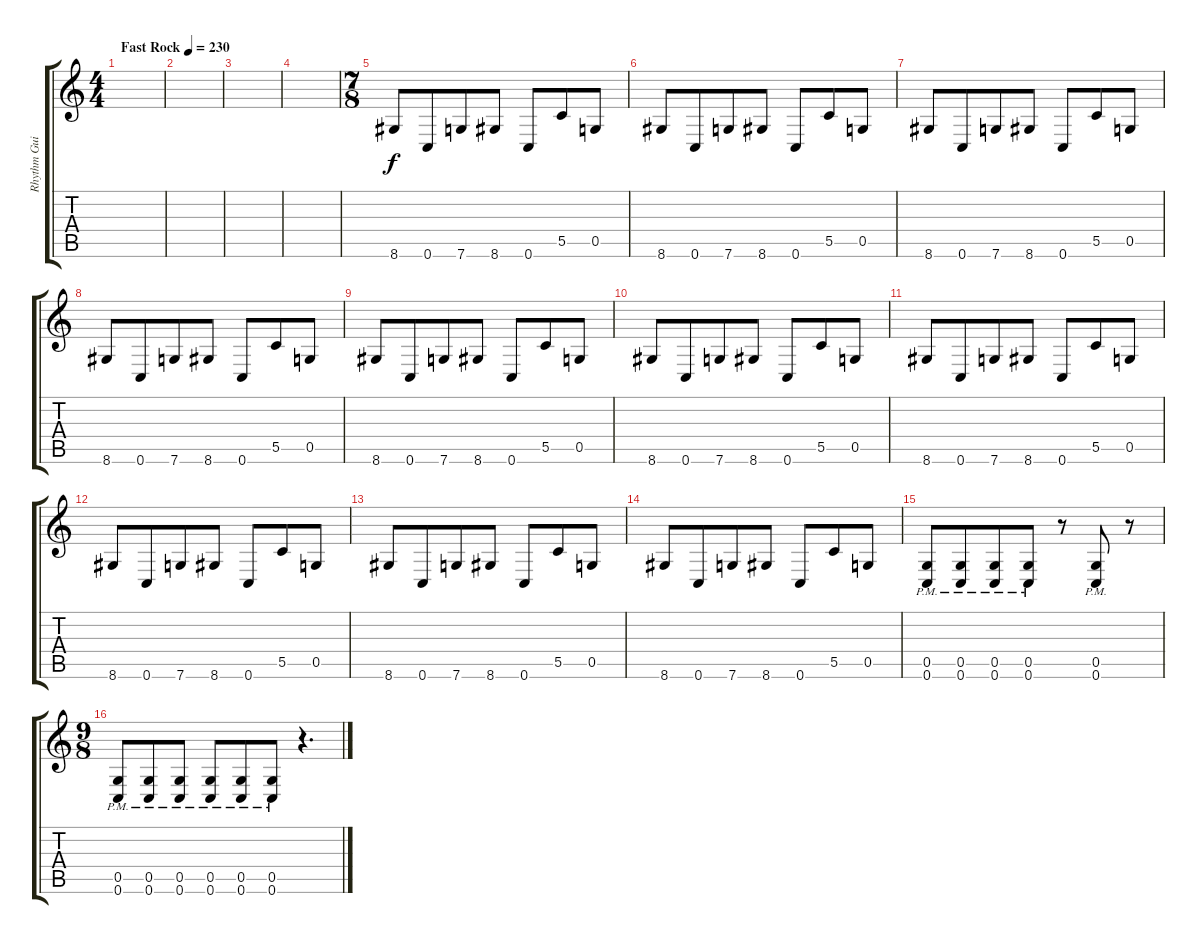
\track ("Rhythm Guitar 2" "Rhythm Gui") {instrument distortionguitar}
\staff {score tabs}
\tuning (D4 A3 F3 C3 G2 C2) {hide}
\ts (4 4)
\tempo (230 "Fast Rock")
\clef g2
\ks c
|
|
|
|
\ts (7 8)
8.6.8 0.6.8 7.6.8 8.6.8 0.6.8 5.5.8 0.5.8 |
8.6.8 0.6.8 7.6.8 8.6.8 0.6.8 5.5.8 0.5.8 |
8.6.8 0.6.8 7.6.8 8.6.8 0.6.8 5.5.8 0.5.8 |
8.6.8 0.6.8 7.6.8 8.6.8 0.6.8 5.5.8 0.5.8 |
8.6.8 0.6.8 7.6.8 8.6.8 0.6.8 5.5.8 0.5.8 |
8.6.8 0.6.8 7.6.8 8.6.8 0.6.8 5.5.8 0.5.8 |
8.6.8 0.6.8 7.6.8 8.6.8 0.6.8 5.5.8 0.5.8 |
8.6.8 0.6.8 7.6.8 8.6.8 0.6.8 5.5.8 0.5.8 |
8.6.8 0.6.8 7.6.8 8.6.8 0.6.8 5.5.8 0.5.8 |
8.6.8 0.6.8 7.6.8 8.6.8 0.6.8 5.5.8 0.5.8 |
(0.5{pm} 0.6{pm}).8 (0.5{pm} 0.6{pm}).8 (0.5{pm} 0.6{pm}).8 (0.5{pm} 0.6{pm}).8 r.8 (0.5{pm} 0.6{pm}).8 r.8 |
\ts (9 8)
(0.5{pm} 0.6{pm}).8 (0.5{pm} 0.6{pm}).8 (0.5{pm} 0.6{pm}).8 (0.5{pm} 0.6{pm}).8 (0.5{pm} 0.6{pm}).8 (0.5{pm} 0.6{pm}).8 r.4{d}
